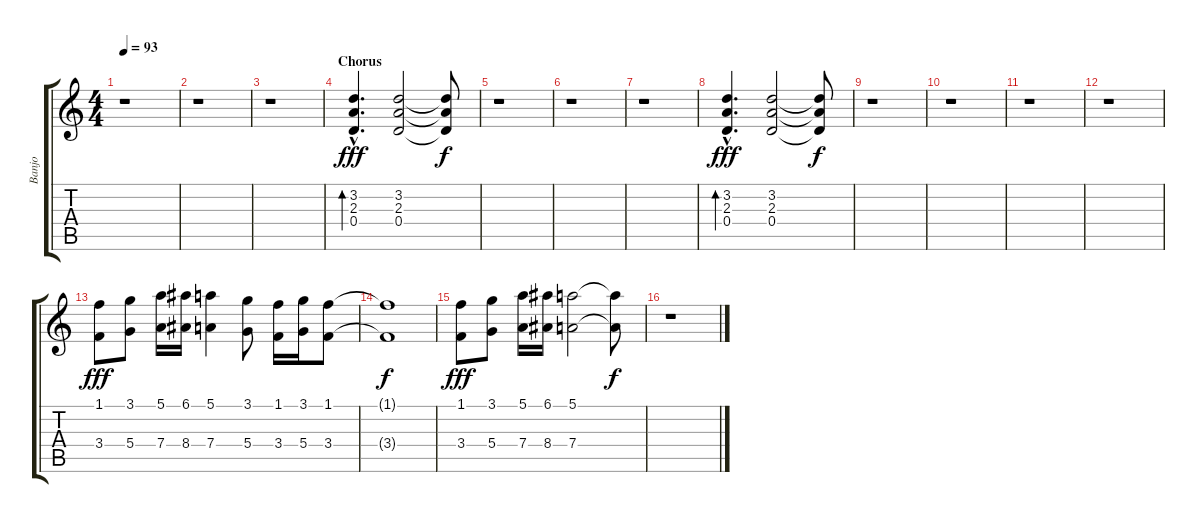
\track ("Banjo" "Banjo") {instrument banjo}
\staff {score tabs}
\tuning (E4 B3 G3 D3 A2 E2) {hide}
\displaytranspose 12
\ts (4 4)
\tempo 93
\clef g2
\ks c
r.1{dy f} |
r.1 |
r.1 |
\section ("" "Chorus")
(3.2{hac} 2.3{hac} 0.4{hac}).4{d bd 120 dy fff} (3.2 2.3 0.4).2 (3.2{t} 2.3{t} 0.4{t}).8{dy f} |
r.1 |
r.1 |
r.1 |
(3.2{hac} 2.3{hac} 0.4{hac}).4{d bd 120 dy fff} (3.2 2.3 0.4).2 (3.2{t} 2.3{t} 0.4{t}).8{dy f} |
r.1 |
r.1 |
r.1 |
r.1 |
(1.1 3.4).8{dy fff} (3.1 5.4).8 (5.1 7.4).16 (6.1 8.4).16 (5.1 7.4).4 (3.1 5.4).8 (1.1 3.4).16 (3.1 5.4).16 (1.1 3.4).8 |
(1.1{t} 3.4{t}).1{dy f} |
(1.1 3.4).8{dy fff} (3.1 5.4).8 (5.1 7.4).16 (6.1 8.4).16 (5.1 7.4).2 (5.1{t} 7.4{t}).8{dy f} |
r.1
